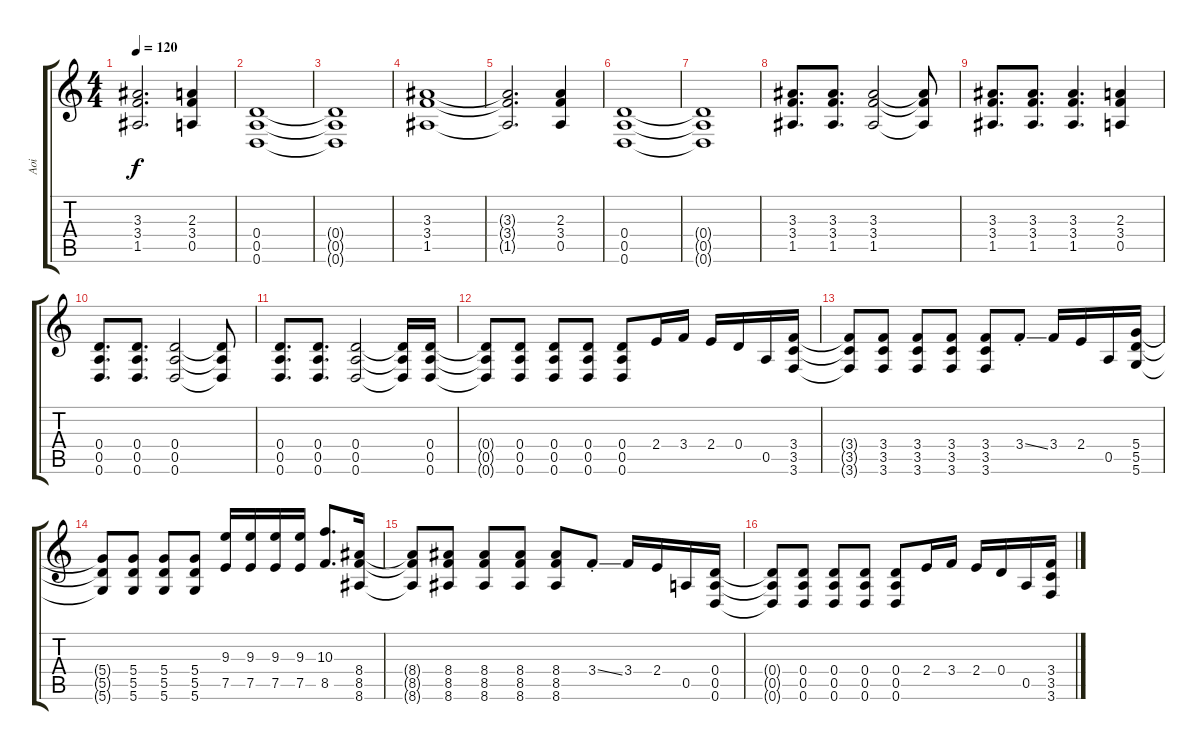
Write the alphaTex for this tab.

\track ("Aoi" "Aoi") {instrument distortionguitar}
\staff {score tabs}
\tuning (E4 B3 G3 D3 A2 D2) {hide}
\ts (4 4)
\tempo 120
\clef g2
\ks c
(3.3{t} 3.4{t} 1.5{t}).2{d dy f} (2.3 3.4 0.5).4 |
(0.4 0.5 0.6).1 |
(0.4{t} 0.5{t} 0.6{t}).1 |
(3.3 3.4 1.5).1 |
(3.3{t} 3.4{t} 1.5{t}).2{d} (2.3 3.4 0.5).4 |
(0.4 0.5 0.6).1 |
(0.4{t} 0.5{t} 0.6{t}).1 |
(3.3 3.4 1.5).8{d} (3.3 3.4 1.5).8{d} (3.3 3.4 1.5).2 (3.3{t} 3.4{t} 1.5{t}).8 |
(3.3 3.4 1.5).8{d} (3.3 3.4 1.5).8{d} (3.3 3.4 1.5).4{d} (2.3 3.4 0.5).4 |
(0.4 0.5 0.6).8{d} (0.4 0.5 0.6).8{d} (0.4 0.5 0.6).2 (0.4{t} 0.5{t} 0.6{t}).8 |
(0.4 0.5 0.6).8{d} (0.4 0.5 0.6).8{d} (0.4 0.5 0.6).2 (0.4{t} 0.5{t} 0.6{t}).16 (0.4 0.5 0.6).16 |
(0.4{t} 0.5{t} 0.6{t}).8 (0.4 0.5 0.6).8 (0.4 0.5 0.6).8 (0.4 0.5 0.6).8 (0.4 0.5 0.6).8 2.4.16 3.4.16 2.4.16 0.4.16 0.5.16 (3.4 3.5 3.6).16 |
(3.4{t} 3.5{t} 3.6{t}).8 (3.4 3.5 3.6).8 (3.4 3.5 3.6).8 (3.4 3.5 3.6).8 (3.4 3.5 3.6).8 3.4{ss st}.8 3.4.16 2.4.16 0.5.16 (5.4 5.5 5.6).16 |
(5.4{t} 5.5{t} 5.6{t}).8 (5.4 5.5 5.6).8 (5.4 5.5 5.6).8 (5.4 5.5 5.6).8 (9.3 7.5).16 (9.3 7.5).16 (9.3 7.5).16 (9.3 7.5).16 (10.3 8.5).8{d} (8.4 8.5 8.6).16 |
(8.4{t} 8.5{t} 8.6{t}).8 (8.4 8.5 8.6).8 (8.4 8.5 8.6).8 (8.4 8.5 8.6).8 (8.4 8.5 8.6).8 3.4{ss st}.8 3.4.16 2.4.16 0.5.16 (0.4 0.5 0.6).16 |
(0.4{t} 0.5{t} 0.6{t}).8 (0.4 0.5 0.6).8 (0.4 0.5 0.6).8 (0.4 0.5 0.6).8 (0.4 0.5 0.6).8 2.4.16 3.4.16 2.4.16 0.4.16 0.5.16 (3.4 3.5 3.6).16
